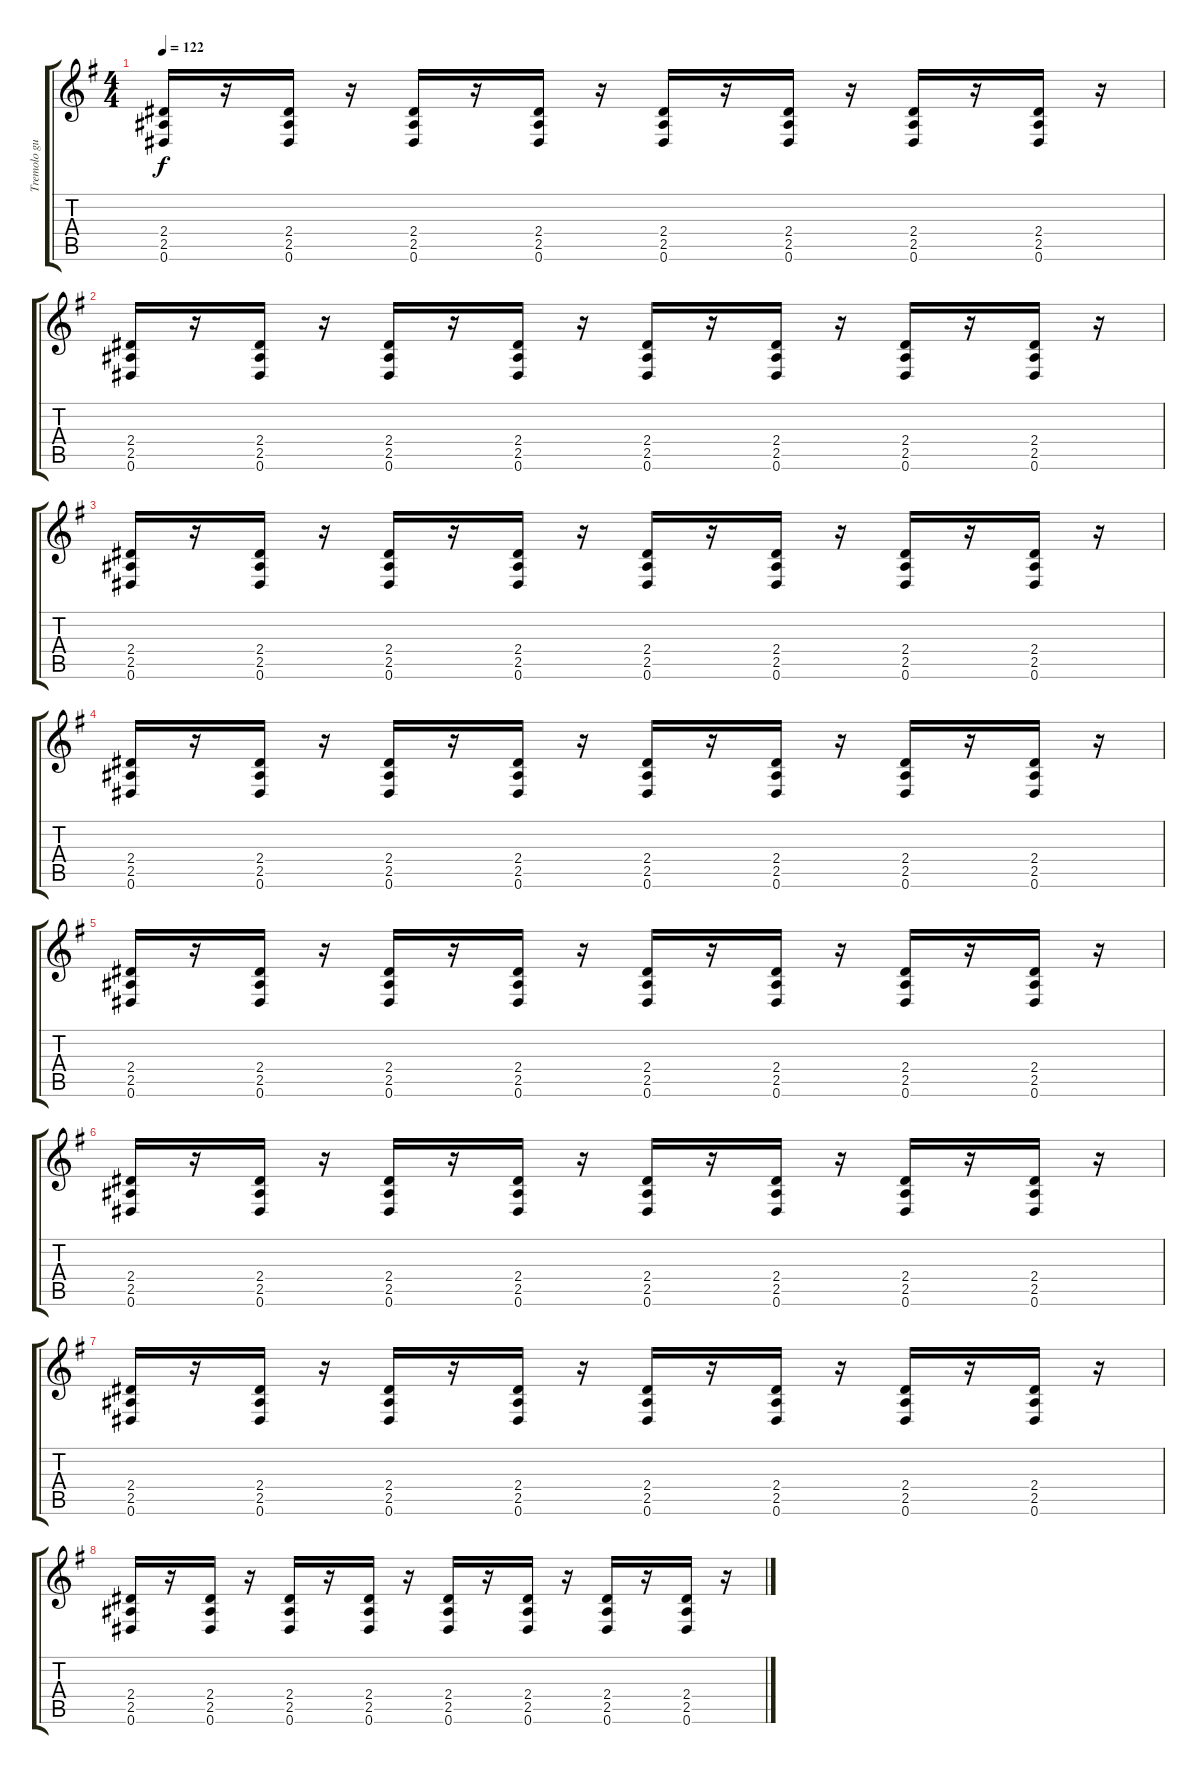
\track ("Tremolo guitar" "Tremolo gu") {instrument distortionguitar}
\staff {score tabs}
\tuning (Eb4 Bb3 Gb3 Db3 Ab2 Eb2) {hide}
\ts (4 4)
\tempo 122
\clef g2
\ks eminor
(2.4 2.5 0.6).16{dy f} r.16 (2.4 2.5 0.6).16 r.16 (2.4 2.5 0.6).16 r.16 (2.4 2.5 0.6).16 r.16 (2.4 2.5 0.6).16 r.16 (2.4 2.5 0.6).16 r.16 (2.4 2.5 0.6).16 r.16 (2.4 2.5 0.6).16 r.16 |
(2.4 2.5 0.6).16 r.16 (2.4 2.5 0.6).16 r.16 (2.4 2.5 0.6).16 r.16 (2.4 2.5 0.6).16 r.16 (2.4 2.5 0.6).16 r.16 (2.4 2.5 0.6).16 r.16 (2.4 2.5 0.6).16 r.16 (2.4 2.5 0.6).16 r.16 |
(2.4 2.5 0.6).16 r.16 (2.4 2.5 0.6).16 r.16 (2.4 2.5 0.6).16 r.16 (2.4 2.5 0.6).16 r.16 (2.4 2.5 0.6).16 r.16 (2.4 2.5 0.6).16 r.16 (2.4 2.5 0.6).16 r.16 (2.4 2.5 0.6).16 r.16 |
(2.4 2.5 0.6).16 r.16 (2.4 2.5 0.6).16 r.16 (2.4 2.5 0.6).16 r.16 (2.4 2.5 0.6).16 r.16 (2.4 2.5 0.6).16 r.16 (2.4 2.5 0.6).16 r.16 (2.4 2.5 0.6).16 r.16 (2.4 2.5 0.6).16 r.16 |
(2.4 2.5 0.6).16 r.16 (2.4 2.5 0.6).16 r.16 (2.4 2.5 0.6).16 r.16 (2.4 2.5 0.6).16 r.16 (2.4 2.5 0.6).16 r.16 (2.4 2.5 0.6).16 r.16 (2.4 2.5 0.6).16 r.16 (2.4 2.5 0.6).16 r.16 |
(2.4 2.5 0.6).16 r.16 (2.4 2.5 0.6).16 r.16 (2.4 2.5 0.6).16 r.16 (2.4 2.5 0.6).16 r.16 (2.4 2.5 0.6).16 r.16 (2.4 2.5 0.6).16 r.16 (2.4 2.5 0.6).16 r.16 (2.4 2.5 0.6).16 r.16 |
(2.4 2.5 0.6).16 r.16 (2.4 2.5 0.6).16 r.16 (2.4 2.5 0.6).16 r.16 (2.4 2.5 0.6).16 r.16 (2.4 2.5 0.6).16 r.16 (2.4 2.5 0.6).16 r.16 (2.4 2.5 0.6).16 r.16 (2.4 2.5 0.6).16 r.16 |
(2.4 2.5 0.6).16 r.16 (2.4 2.5 0.6).16 r.16 (2.4 2.5 0.6).16 r.16 (2.4 2.5 0.6).16 r.16 (2.4 2.5 0.6).16 r.16 (2.4 2.5 0.6).16 r.16 (2.4 2.5 0.6).16 r.16 (2.4 2.5 0.6).16 r.16
